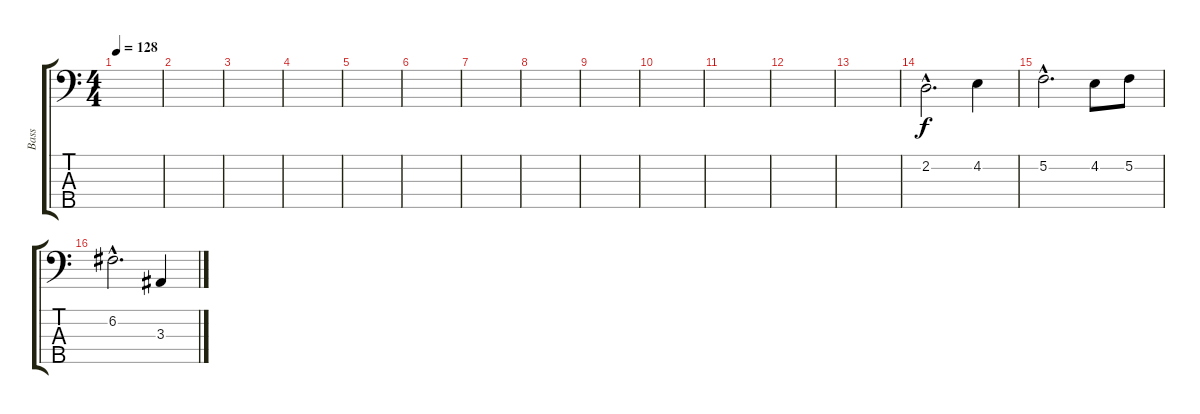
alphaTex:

\track ("Bass" "Bass") {instrument slapbass2}
\staff {score tabs}
\tuning (F2 C2 G1 D1 A0) {hide}
\ts (4 4)
\tempo 128
\clef f4
\ks c
|
|
|
|
|
|
|
|
|
|
|
|
|
2.2{hac}.2{d} 4.2.4 |
5.2{hac}.2{d} 4.2.8 5.2.8 |
6.2{hac}.2{d} 3.3.4
